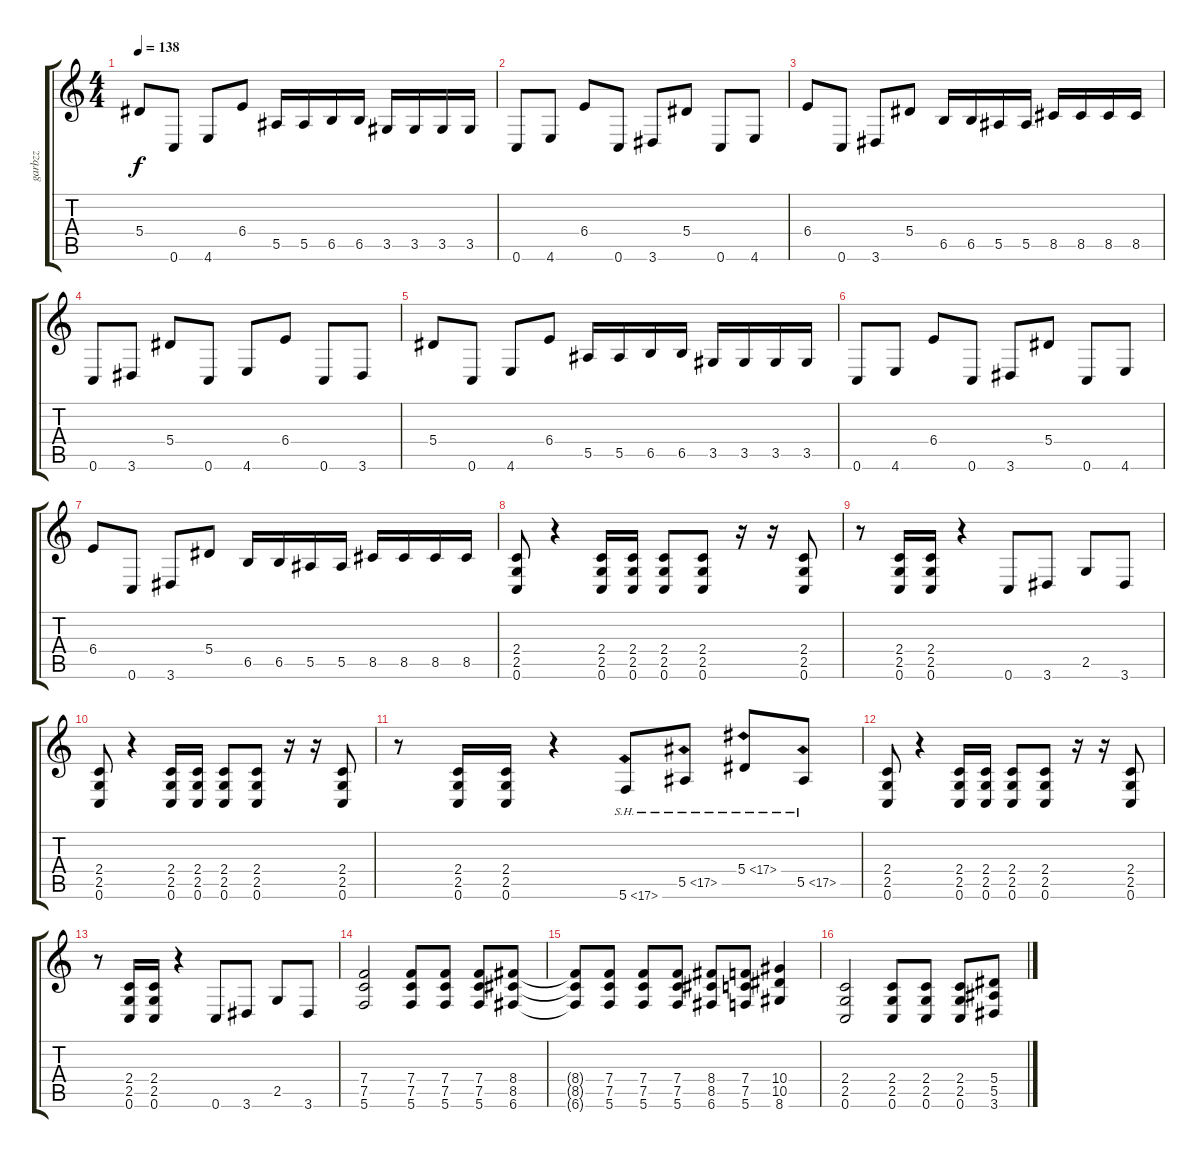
\track ("garbzz" "garbzz") {instrument overdrivenguitar}
\staff {score tabs}
\tuning (C4 G3 Eb3 Bb2 F2 C2) {hide}
\ts (4 4)
\tempo 138
\clef g2
\ks c
5.4.8{dy f} 0.6.8 4.6.8 6.4.8 5.5.16 5.5.16 6.5.16 6.5.16 3.5.16 3.5.16 3.5.16 3.5.16 |
0.6.8 4.6.8 6.4.8 0.6.8 3.6.8 5.4.8 0.6.8 4.6.8 |
6.4.8 0.6.8 3.6.8 5.4.8 6.5.16 6.5.16 5.5.16 5.5.16 8.5.16 8.5.16 8.5.16 8.5.16 |
0.6.8 3.6.8 5.4.8 0.6.8 4.6.8 6.4.8 0.6.8 3.6.8 |
5.4.8 0.6.8 4.6.8 6.4.8 5.5.16 5.5.16 6.5.16 6.5.16 3.5.16 3.5.16 3.5.16 3.5.16 |
0.6.8 4.6.8 6.4.8 0.6.8 3.6.8 5.4.8 0.6.8 4.6.8 |
6.4.8 0.6.8 3.6.8 5.4.8 6.5.16 6.5.16 5.5.16 5.5.16 8.5.16 8.5.16 8.5.16 8.5.16 |
(2.4 2.5 0.6).8 r.4 (2.4 2.5 0.6).16 (2.4 2.5 0.6).16 (2.4 2.5 0.6).8 (2.4 2.5 0.6).8 r.16 r.16 (2.4 2.5 0.6).8 |
r.8 (2.4 2.5 0.6).16 (2.4 2.5 0.6).16 r.4 0.6.8 3.6.8 2.5.8 3.6.8 |
(2.4 2.5 0.6).8 r.4 (2.4 2.5 0.6).16 (2.4 2.5 0.6).16 (2.4 2.5 0.6).8 (2.4 2.5 0.6).8 r.16 r.16 (2.4 2.5 0.6).8 |
r.8 (2.4 2.5 0.6).16 (2.4 2.5 0.6).16 r.4 5.6{sh 12}.8 5.5{sh 12}.8 5.4{sh 12}.8 5.5{sh 12}.8 |
(2.4 2.5 0.6).8 r.4 (2.4 2.5 0.6).16 (2.4 2.5 0.6).16 (2.4 2.5 0.6).8 (2.4 2.5 0.6).8 r.16 r.16 (2.4 2.5 0.6).8 |
r.8 (2.4 2.5 0.6).16 (2.4 2.5 0.6).16 r.4 0.6.8 3.6.8 2.5.8 3.6.8 |
(7.4 7.5 5.6).2 (7.4 7.5 5.6).8 (7.4 7.5 5.6).8 (7.4 7.5 5.6).8 (8.4 8.5 6.6).8 |
(8.4{t} 8.5{t} 6.6{t}).8 (7.4 7.5 5.6).8 (7.4 7.5 5.6).8 (7.4 7.5 5.6).8 (8.4 8.5 6.6).8 (7.4 7.5 5.6).8 (10.4 10.5 8.6).4 |
(2.4 2.5 0.6).2 (2.4 2.5 0.6).8 (2.4 2.5 0.6).8 (2.4 2.5 0.6).8 (5.4 5.5 3.6).8
